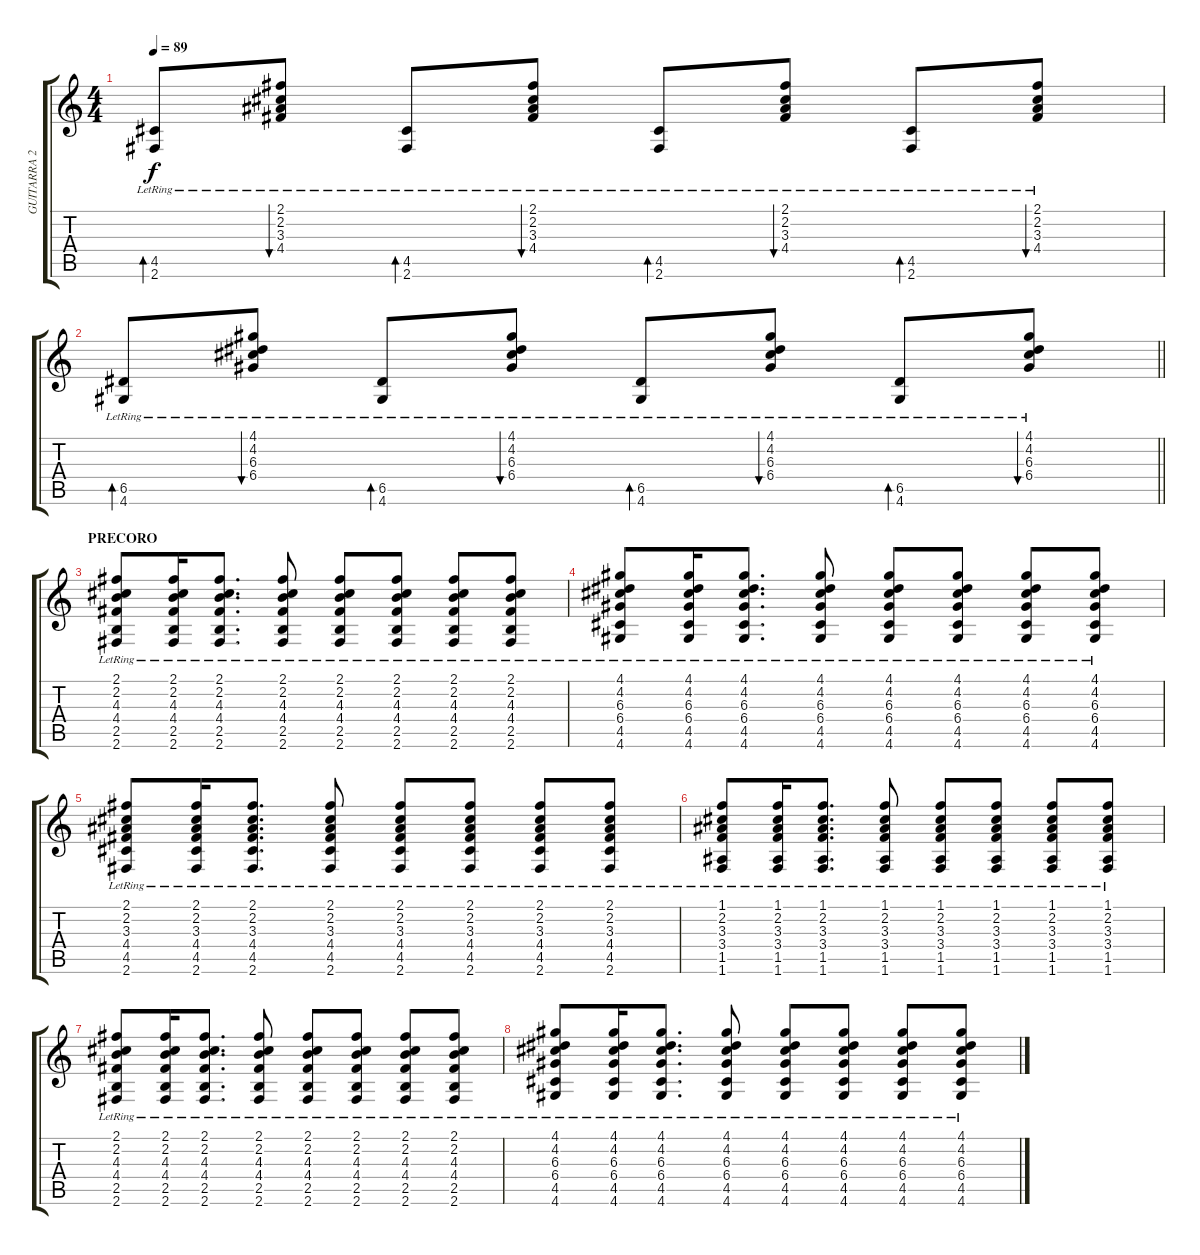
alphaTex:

\track ("GUITARRA 2" "GUITARRA 2") {instrument acousticguitarsteel}
\staff {score tabs}
\tuning (E4 B3 G3 D3 A2 E2) {hide}
\ts (4 4)
\tempo 89
\clef g2
\ks c
(4.5{lr} 2.6{lr}).8{bd 60 dy f} (2.1{lr} 2.2{lr} 3.3{lr} 4.4{lr}).8{bu 60} (4.5{lr} 2.6{lr}).8{bd 60} (2.1{lr} 2.2{lr} 3.3{lr} 4.4{lr}).8{bu 60} (4.5{lr} 2.6{lr}).8{bd 60} (2.1{lr} 2.2{lr} 3.3{lr} 4.4{lr}).8{bu 60} (4.5{lr} 2.6{lr}).8{bd 60} (2.1{lr} 2.2{lr} 3.3{lr} 4.4{lr}).8{bu 60} |
\barLineRight lightlight
(6.5{lr} 4.6{lr}).8{bd 60} (4.1{lr} 4.2{lr} 6.3{lr} 6.4{lr}).8{bu 60} (6.5{lr} 4.6{lr}).8{bd 60} (4.1{lr} 4.2{lr} 6.3{lr} 6.4{lr}).8{bu 60} (6.5{lr} 4.6{lr}).8{bd 60} (4.1{lr} 4.2{lr} 6.3{lr} 6.4{lr}).8{bu 60} (6.5{lr} 4.6{lr}).8{bd 60} (4.1{lr} 4.2{lr} 6.3{lr} 6.4{lr}).8{bu 60} |
\section ("" "PRECORO")
(2.1{lr} 2.2{lr} 4.3{lr} 4.4{lr} 2.5{lr} 2.6{lr}).8 (2.1{lr} 2.2{lr} 4.3{lr} 4.4{lr} 2.5{lr} 2.6{lr}).16 (2.1{lr} 2.2{lr} 4.3{lr} 4.4{lr} 2.5{lr} 2.6{lr}).8{d} (2.1{lr} 2.2{lr} 4.3{lr} 4.4{lr} 2.5{lr} 2.6{lr}).8 (2.1{lr} 2.2{lr} 4.3{lr} 4.4{lr} 2.5{lr} 2.6{lr}).8 (2.1{lr} 2.2{lr} 4.3{lr} 4.4{lr} 2.5{lr} 2.6{lr}).8 (2.1{lr} 2.2{lr} 4.3{lr} 4.4{lr} 2.5{lr} 2.6{lr}).8 (2.1{lr} 2.2{lr} 4.3{lr} 4.4{lr} 2.5{lr} 2.6{lr}).8 |
(4.1{lr} 4.2{lr} 6.3{lr} 6.4{lr} 4.5{lr} 4.6{lr}).8 (4.1{lr} 4.2{lr} 6.3{lr} 6.4{lr} 4.5{lr} 4.6{lr}).16 (4.1{lr} 4.2{lr} 6.3{lr} 6.4{lr} 4.5{lr} 4.6{lr}).8{d} (4.1{lr} 4.2{lr} 6.3{lr} 6.4{lr} 4.5{lr} 4.6{lr}).8 (4.1{lr} 4.2{lr} 6.3{lr} 6.4{lr} 4.5{lr} 4.6{lr}).8 (4.1{lr} 4.2{lr} 6.3{lr} 6.4{lr} 4.5{lr} 4.6{lr}).8 (4.1{lr} 4.2{lr} 6.3{lr} 6.4{lr} 4.5{lr} 4.6{lr}).8 (4.1{lr} 4.2{lr} 6.3{lr} 6.4{lr} 4.5{lr} 4.6{lr}).8 |
(2.1{lr} 2.2{lr} 3.3{lr} 4.4{lr} 4.5{lr} 2.6{lr}).8 (2.1{lr} 2.2{lr} 3.3{lr} 4.4{lr} 4.5{lr} 2.6{lr}).16 (2.1{lr} 2.2{lr} 3.3{lr} 4.4{lr} 4.5{lr} 2.6{lr}).8{d} (2.1{lr} 2.2{lr} 3.3{lr} 4.4{lr} 4.5{lr} 2.6{lr}).8 (2.1{lr} 2.2{lr} 3.3{lr} 4.4{lr} 4.5{lr} 2.6{lr}).8 (2.1{lr} 2.2{lr} 3.3{lr} 4.4{lr} 4.5{lr} 2.6{lr}).8 (2.1{lr} 2.2{lr} 3.3{lr} 4.4{lr} 4.5{lr} 2.6{lr}).8 (2.1{lr} 2.2{lr} 3.3{lr} 4.4{lr} 4.5{lr} 2.6{lr}).8 |
(1.1{lr} 2.2{lr} 3.3{lr} 3.4{lr} 1.5{lr} 1.6{lr}).8 (1.1{lr} 2.2{lr} 3.3{lr} 3.4{lr} 1.5{lr} 1.6{lr}).16 (1.1{lr} 2.2{lr} 3.3{lr} 3.4{lr} 1.5{lr} 1.6{lr}).8{d} (1.1{lr} 2.2{lr} 3.3{lr} 3.4{lr} 1.5{lr} 1.6{lr}).8 (1.1{lr} 2.2{lr} 3.3{lr} 3.4{lr} 1.5{lr} 1.6{lr}).8 (1.1{lr} 2.2{lr} 3.3{lr} 3.4{lr} 1.5{lr} 1.6{lr}).8 (1.1{lr} 2.2{lr} 3.3{lr} 3.4{lr} 1.5{lr} 1.6{lr}).8 (1.1{lr} 2.2{lr} 3.3{lr} 3.4{lr} 1.5{lr} 1.6{lr}).8 |
(2.1{lr} 2.2{lr} 4.3{lr} 4.4{lr} 2.5{lr} 2.6{lr}).8 (2.1{lr} 2.2{lr} 4.3{lr} 4.4{lr} 2.5{lr} 2.6{lr}).16 (2.1{lr} 2.2{lr} 4.3{lr} 4.4{lr} 2.5{lr} 2.6{lr}).8{d} (2.1{lr} 2.2{lr} 4.3{lr} 4.4{lr} 2.5{lr} 2.6{lr}).8 (2.1{lr} 2.2{lr} 4.3{lr} 4.4{lr} 2.5{lr} 2.6{lr}).8 (2.1{lr} 2.2{lr} 4.3{lr} 4.4{lr} 2.5{lr} 2.6{lr}).8 (2.1{lr} 2.2{lr} 4.3{lr} 4.4{lr} 2.5{lr} 2.6{lr}).8 (2.1{lr} 2.2{lr} 4.3{lr} 4.4{lr} 2.5{lr} 2.6{lr}).8 |
(4.1{lr} 4.2{lr} 6.3{lr} 6.4{lr} 4.5{lr} 4.6{lr}).8 (4.1{lr} 4.2{lr} 6.3{lr} 6.4{lr} 4.5{lr} 4.6{lr}).16 (4.1{lr} 4.2{lr} 6.3{lr} 6.4{lr} 4.5{lr} 4.6{lr}).8{d} (4.1{lr} 4.2{lr} 6.3{lr} 6.4{lr} 4.5{lr} 4.6{lr}).8 (4.1{lr} 4.2{lr} 6.3{lr} 6.4{lr} 4.5{lr} 4.6{lr}).8 (4.1{lr} 4.2{lr} 6.3{lr} 6.4{lr} 4.5{lr} 4.6{lr}).8 (4.1{lr} 4.2{lr} 6.3{lr} 6.4{lr} 4.5{lr} 4.6{lr}).8 (4.1{lr} 4.2{lr} 6.3{lr} 6.4{lr} 4.5{lr} 4.6{lr}).8
